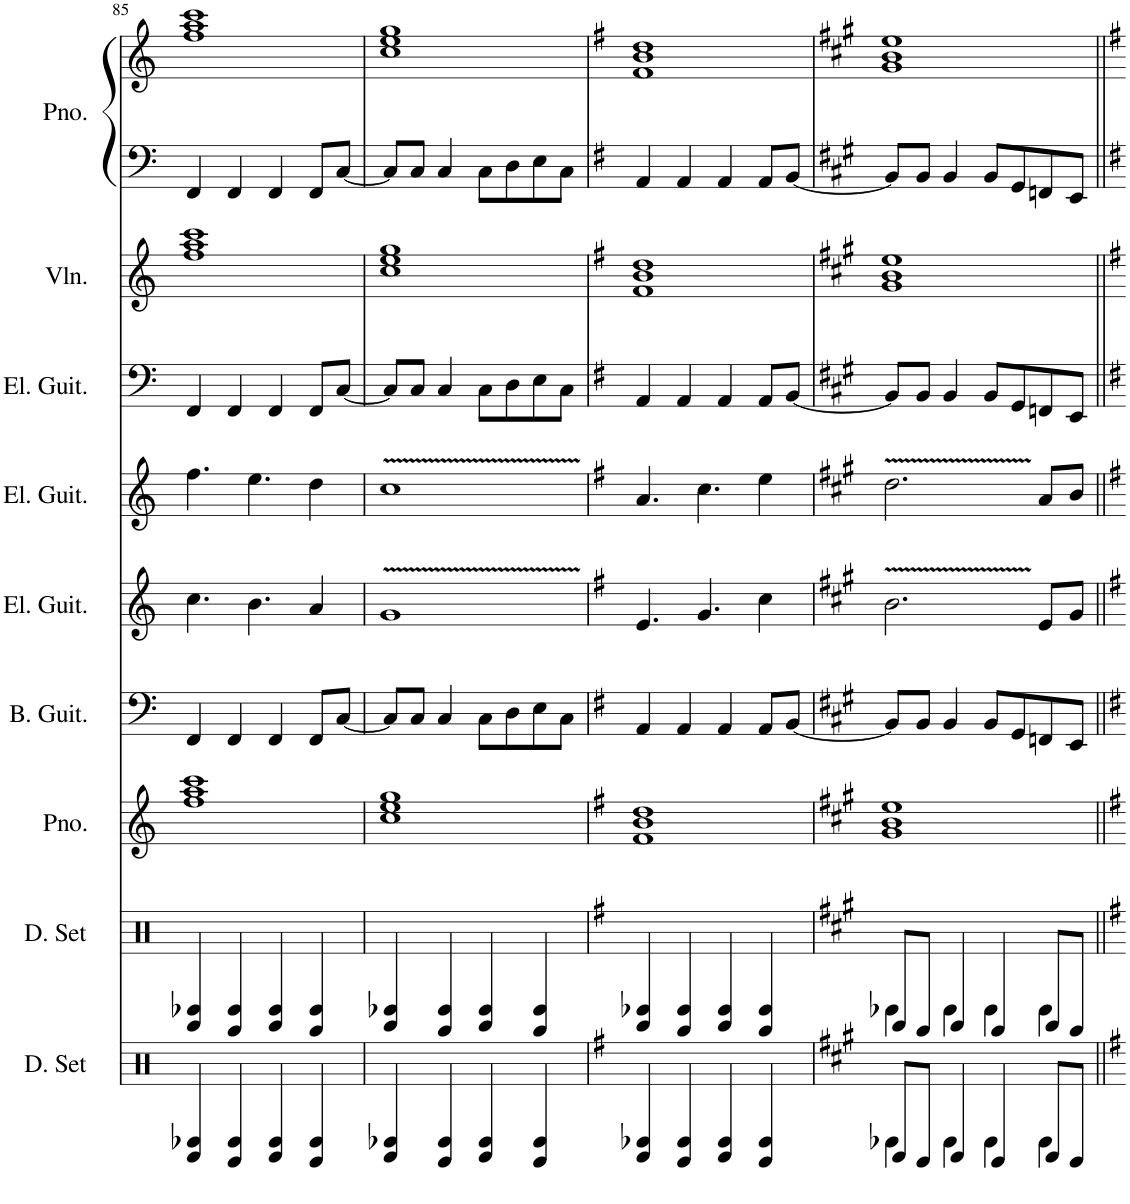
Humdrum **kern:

**kern	**kern	**kern	**kern	**kern	**kern	**kern	**kern	**kern	**kern
*part9	*part8	*part7	*part6	*part5	*part4	*part3	*part2	*part1	*part1
*staff10	*staff9	*staff8	*staff7	*staff6	*staff5	*staff4	*staff3	*staff2	*staff1
*I"ドラムセット	*I"ドラムセット	*I"ピアノ	*I"ベース	*I"エレキギター	*I"エレキギター	*I"エレキギター	*I"ヴァイオリン	*I"ピアノ	*
!!LO:PB:g=z
*clefX	*clefX	*clefG2	*clefF4	*clefG2	*clefG2	*clefF4	*clefG2	*clefF4	*clefG2
*k[]	*k[]	*k[]	*k[]	*k[]	*k[]	*k[]	*k[]	*k[]	*k[]
*M4/4	*M4/4	*M4/4	*M4/4	*M4/4	*M4/4	*M4/4	*M4/4	*M4/4	*M4/4
=85	=85	=85	=85	=85	=85	=85	=85	=85	=85
4EE/ 4AA-X/	4EE/ 4AA-X/	1ff 1aa 1ccc	4FF/	4.cc\	4.ff\	4FF/	1ff 1aa 1ccc	4FF/	1ff 1aa 1ccc
4DD/ 4AA/	4DD/ 4AA/	.	4FF/	.	.	4FF/	.	4FF/	.
.	.	.	.	4.b\	4.ee\	.	.	.	.
4EE/ 4AA/	4EE/ 4AA/	.	4FF/	.	.	4FF/	.	4FF/	.
4DD/ 4AA/	4DD/ 4AA/	.	8FF/L	4a/	4dd\	8FF/L	.	8FF/L	.
.	.	.	[8C/J	.	.	[8C/J	.	[8C/J	.
=86	=86	=86	=86	=86	=86	=86	=86	=86	=86
4EE/ 4AA-X/	4EE/ 4AA-X/	1cc 1ee 1gg	8C/L]	1g	1cc	8C/L]	1cc 1ee 1gg	8C/L]	1cc 1ee 1gg
.	.	.	8C/J	.	.	8C/J	.	8C/J	.
4DD/ 4AA/	4DD/ 4AA/	.	4C/	.	.	4C/	.	4C/	.
4EE/ 4AA/	4EE/ 4AA/	.	8C\L	.	.	8C\L	.	8C\L	.
.	.	.	8D\	.	.	8D\	.	8D\	.
4DD/ 4AA/	4DD/ 4AA/	.	8E\	.	.	8E\	.	8E\	.
.	.	.	8C\J	.	.	8C\J	.	8C\J	.
=87	=87	=87	=87	=87	=87	=87	=87	=87	=87
*k[f#]	*k[f#]	*k[f#]	*k[f#]	*k[f#]	*k[f#]	*k[f#]	*k[f#]	*k[f#]	*k[f#]
4EE/ 4AA-X/	4EE/ 4AA-X/	1f# 1b 1dd	4AA/	4.e/	4.a/	4AA/	1f# 1b 1dd	4AA/	1f# 1b 1dd
4DD/ 4AA/	4DD/ 4AA/	.	4AA/	.	.	4AA/	.	4AA/	.
.	.	.	.	4.g/	4.cc\	.	.	.	.
4EE/ 4AA/	4EE/ 4AA/	.	4AA/	.	.	4AA/	.	4AA/	.
4DD/ 4AA/	4DD/ 4AA/	.	8AA/L	4cc\	4ee\	8AA/L	.	8AA/L	.
.	.	.	[8BB/J	.	.	[8BB/J	.	[8BB/J	.
=88	=88	=88	=88	=88	=88	=88	=88	=88	=88
*k[f#c#g#]	*k[f#c#g#]	*k[f#c#g#]	*k[f#c#g#]	*k[f#c#g#]	*k[f#c#g#]	*k[f#c#g#]	*k[f#c#g#]	*k[f#c#g#]	*k[f#c#g#]
*^	*^	*	*	*	*	*	*	*	*
8EE/L	4AA-X\	8EE/L	4AA-X\	1g# 1b 1ee	8BB/L]	2.b\	2.dd\	8BB/L]	1g# 1b 1ee	8BB/L]	1g# 1b 1ee
8DD/J	.	8DD/J	.	.	8BB/J	.	.	8BB/J	.	8BB/J	.
4EE/	4AA\	4EE/	4AA\	.	4BB/	.	.	4BB/	.	4BB/	.
4DD/	4AA\	4DD/	4AA\	.	8BB/L	.	.	8BB/L	.	8BB/L	.
.	.	.	.	.	8GG#/	.	.	8GG#/	.	8GG#/	.
8EE/L	4AA\	8EE/L	4AA\	.	8FFn/	8e/L	8a/L	8FFn/	.	8FFn/	.
8DD/J	.	8DD/J	.	.	8EE/J	8g#/J	8b/J	8EE/J	.	8EE/J	.
*v	*v	*	*	*	*	*	*	*	*	*	*
*	*v	*v	*	*	*	*	*	*	*	*
=||	=||	=||	=||	=||	=||	=||	=||	=||	=||
*-	*-	*-	*-	*-	*-	*-	*-	*-	*-
